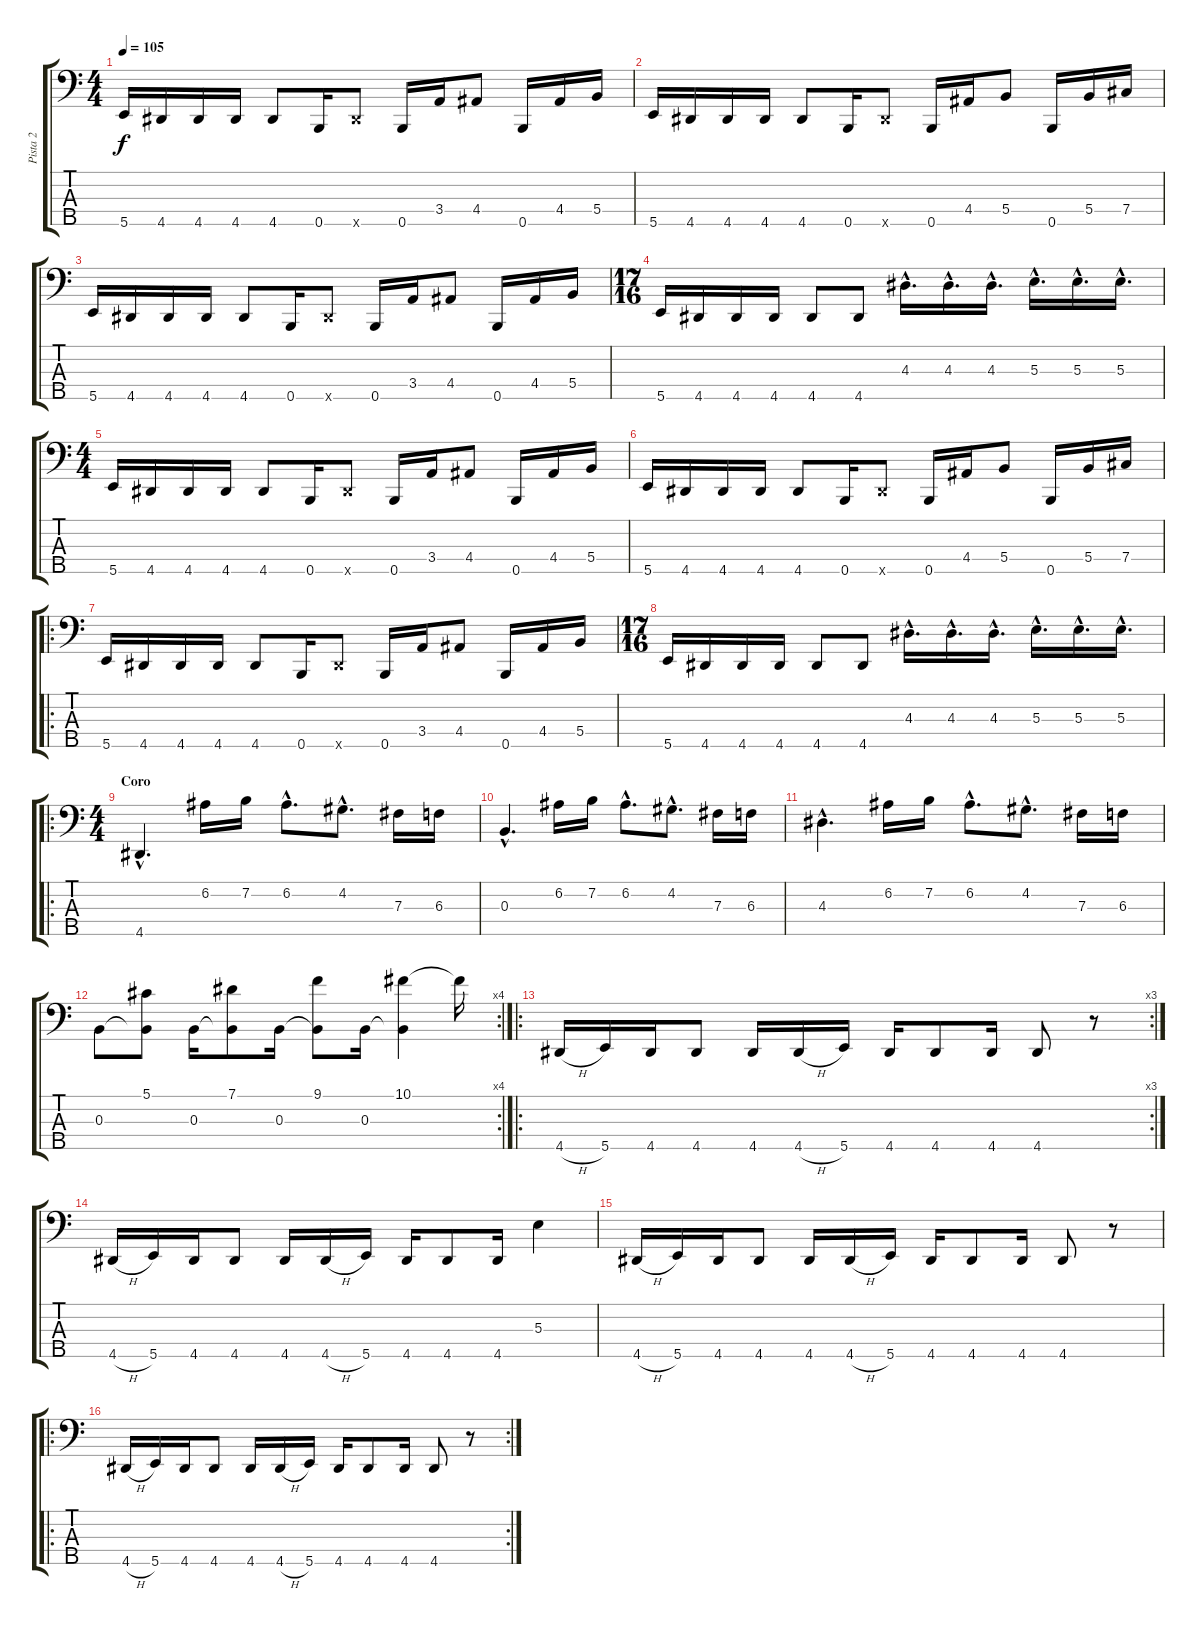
\track ("Pista 2" "Pista 2") {instrument slapbass1}
\staff {score tabs}
\tuning (Ab2 E2 B1 Gb1 B0) {hide}
\ts (4 4)
\tempo 105
\clef f4
\ks c
5.5.16{dy f} 4.5.16 4.5.16 4.5.16 4.5.8 0.5.16 4.5{x}.8 0.5.16 3.4.16 4.4.8 0.5.16 4.4.16 5.4.16 |
5.5.16 4.5.16 4.5.16 4.5.16 4.5.8 0.5.16 4.5{x}.8 0.5.16 4.4.16 5.4.8 0.5.16 5.4.16 7.4.16 |
5.5.16 4.5.16 4.5.16 4.5.16 4.5.8 0.5.16 4.5{x}.8 0.5.16 3.4.16 4.4.8 0.5.16 4.4.16 5.4.16 |
\ts (17 16)
5.5.16 4.5.16 4.5.16 4.5.16 4.5.8 4.5.8 4.3{hac}.16{d} 4.3{hac}.16{d} 4.3{hac}.16{d} 5.3{hac}.16{d} 5.3{hac}.16{d} 5.3{hac}.16{d} |
\ts (4 4)
5.5.16 4.5.16 4.5.16 4.5.16 4.5.8 0.5.16 4.5{x}.8 0.5.16 3.4.16 4.4.8 0.5.16 4.4.16 5.4.16 |
5.5.16 4.5.16 4.5.16 4.5.16 4.5.8 0.5.16 4.5{x}.8 0.5.16 4.4.16 5.4.8 0.5.16 5.4.16 7.4.16 |
\ro
5.5.16 4.5.16 4.5.16 4.5.16 4.5.8 0.5.16 4.5{x}.8 0.5.16 3.4.16 4.4.8 0.5.16 4.4.16 5.4.16 |
\ts (17 16)
5.5.16 4.5.16 4.5.16 4.5.16 4.5.8 4.5.8 4.3{hac}.16{d} 4.3{hac}.16{d} 4.3{hac}.16{d} 5.3{hac}.16{d} 5.3{hac}.16{d} 5.3{hac}.16{d} |
\ro
\ts (4 4)
\section ("" "Coro")
4.5{hac}.4{d} 6.2.16 7.2.16 6.2{hac}.8{d} 4.2{hac}.8{d} 7.3.16 6.3.16 |
0.3{hac}.4{d} 6.2.16 7.2.16 6.2{hac}.8{d} 4.2{hac}.8{d} 7.3.16 6.3.16 |
4.3{hac}.4{d} 6.2.16 7.2.16 6.2{hac}.8{d} 4.2{hac}.8{d} 7.3.16 6.3.16 |
\rc 4
0.3.8 (5.1 0.3{t}).8 0.3.16 (7.1 0.3{t}).8 0.3.16 (9.1 0.3{t}).8 0.3.16 (10.1 0.3{t}).4 10.1{t}.16 |
\ro
\rc 3
4.5{h}.16{volume 16 instrument electricbassfinger} 5.5.16 4.5.16 4.5.8 4.5.16 4.5{h}.16 5.5.16 4.5.16 4.5.8 4.5.16 4.5.8 r.8 |
4.5{h}.16{volume 16 instrument electricbassfinger} 5.5.16 4.5.16 4.5.8 4.5.16 4.5{h}.16 5.5.16 4.5.16 4.5.8 4.5.16{instrument slapbass1} 5.3.4 |
4.5{h}.16{volume 16 instrument electricbassfinger} 5.5.16 4.5.16 4.5.8 4.5.16 4.5{h}.16 5.5.16 4.5.16 4.5.8 4.5.16 4.5.8 r.8 |
\ro
\rc 2
4.5{h}.16{volume 16 instrument electricbassfinger} 5.5.16 4.5.16 4.5.8 4.5.16 4.5{h}.16 5.5.16 4.5.16 4.5.8 4.5.16 4.5.8 r.8
